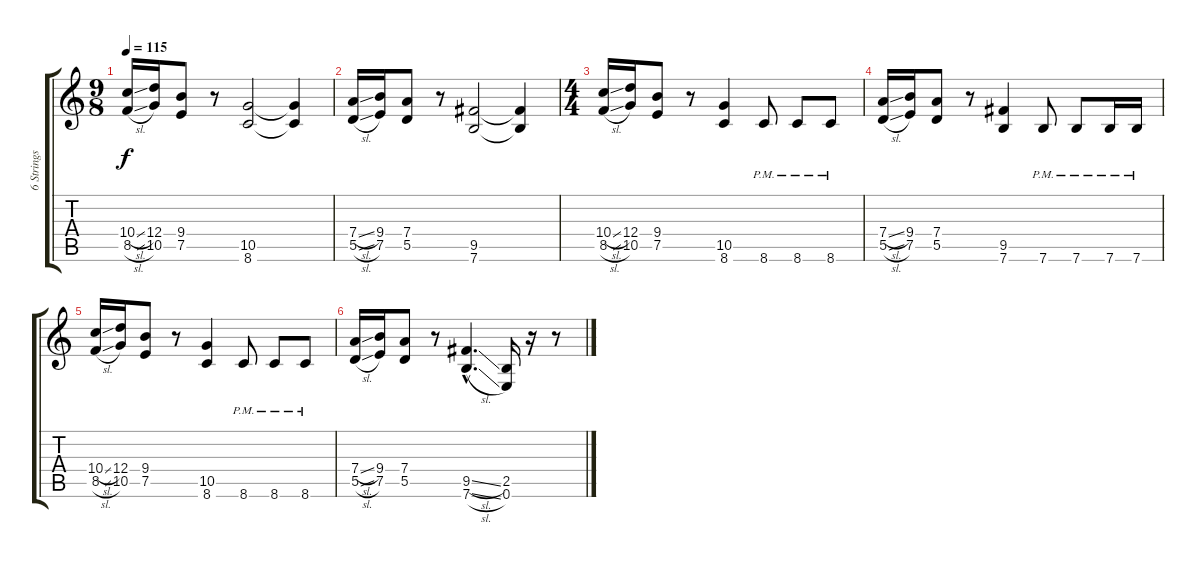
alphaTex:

\track ("6 Strings Guitar" "6 Strings ") {instrument distortionguitar}
\staff {score tabs}
\tuning (E4 B3 G3 D3 A2 E2) {hide}
\ts (9 8)
\tempo 115
\clef g2
\ks c
(10.4{sl} 8.5{sl}).16{dy f} (12.4 10.5).16 (9.4 7.5).8 r.8 (10.5 8.6).2 (10.5{t} 8.6{t}).4 |
(7.4{sl} 5.5{sl}).16 (9.4 7.5).16 (7.4 5.5).8 r.8 (9.5 7.6).2 (9.5{t} 7.6{t}).4 |
\ts (4 4)
(10.4{sl} 8.5{sl}).16 (12.4 10.5).16 (9.4 7.5).8 r.8 (10.5 8.6).4 8.6{pm}.8 8.6{pm}.8 8.6{pm}.8 |
(7.4{sl} 5.5{sl}).16 (9.4 7.5).16 (7.4 5.5).8 r.8 (9.5 7.6).4 7.6{pm}.8 7.6{pm}.8 7.6{pm}.16 7.6{pm}.16 |
(10.4{sl} 8.5{sl}).16 (12.4 10.5).16 (9.4 7.5).8 r.8 (10.5 8.6).4 8.6{pm}.8 8.6{pm}.8 8.6{pm}.8 |
(7.4{sl} 5.5{sl}).16 (9.4 7.5).16 (7.4 5.5).8 r.8 (9.5{sl hac} 7.6{sl hac}).4{d} (2.5 0.6).16 r.16 r.8
